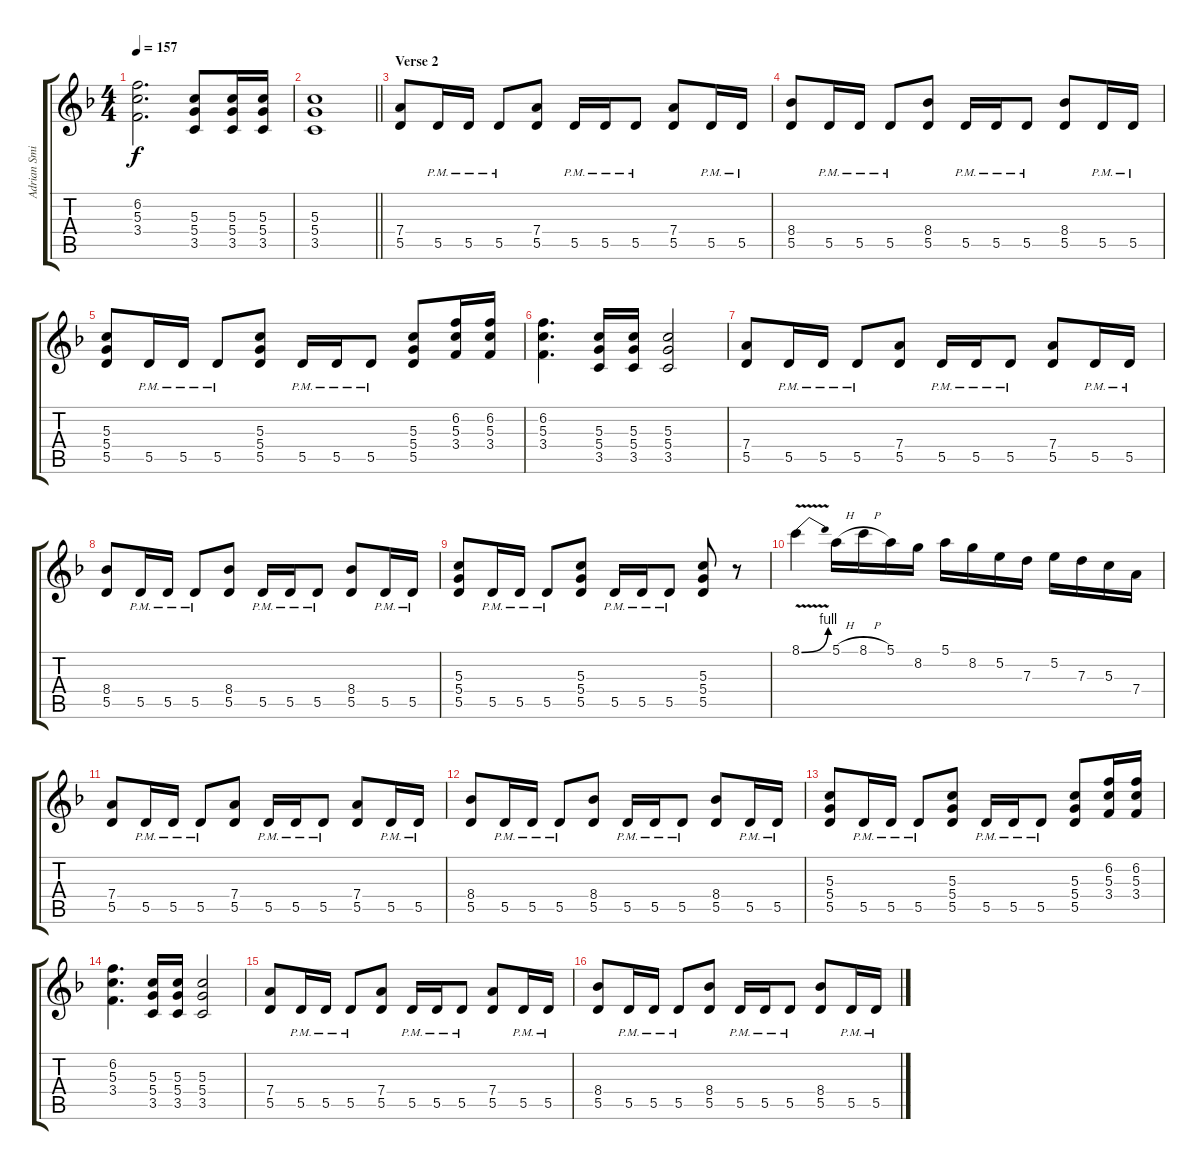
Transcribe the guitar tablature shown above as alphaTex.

\track ("Adrian Smith" "Adrian Smi") {instrument overdrivenguitar}
\staff {score tabs}
\tuning (E4 B3 G3 D3 A2 E2) {hide}
\ts (4 4)
\tempo 157
\clef g2
\ks f
(6.2 5.3 3.4).2{d dy f} (5.3 5.4 3.5).8 (5.3 5.4 3.5).16 (5.3 5.4 3.5).16 |
\barLineRight lightlight
(5.3 5.4 3.5).1 |
\section ("" "Verse 2")
(7.4 5.5).8 5.5{pm}.16 5.5{pm}.16 5.5{pm}.8 (7.4 5.5).8 5.5{pm}.16 5.5{pm}.16 5.5{pm}.8 (7.4 5.5).8 5.5{pm}.16 5.5{pm}.16 |
(8.4 5.5).8 5.5{pm}.16 5.5{pm}.16 5.5{pm}.8 (8.4 5.5).8 5.5{pm}.16 5.5{pm}.16 5.5{pm}.8 (8.4 5.5).8 5.5{pm}.16 5.5{pm}.16 |
(5.3 5.4 5.5).8 5.5{pm}.16 5.5{pm}.16 5.5{pm}.8 (5.3 5.4 5.5).8 5.5{pm}.16 5.5{pm}.16 5.5{pm}.8 (5.3 5.4 5.5).8 (6.2 5.3 3.4).16 (6.2 5.3 3.4).16 |
(6.2 5.3 3.4).4{d} (5.3 5.4 3.5).16 (5.3 5.4 3.5).16 (5.3 5.4 3.5).2 |
(7.4 5.5).8 5.5{pm}.16 5.5{pm}.16 5.5{pm}.8 (7.4 5.5).8 5.5{pm}.16 5.5{pm}.16 5.5{pm}.8 (7.4 5.5).8 5.5{pm}.16 5.5{pm}.16 |
(8.4 5.5).8 5.5{pm}.16 5.5{pm}.16 5.5{pm}.8 (8.4 5.5).8 5.5{pm}.16 5.5{pm}.16 5.5{pm}.8 (8.4 5.5).8 5.5{pm}.16 5.5{pm}.16 |
(5.3 5.4 5.5).8 5.5{pm}.16 5.5{pm}.16 5.5{pm}.8 (5.3 5.4 5.5).8 5.5{pm}.16 5.5{pm}.16 5.5{pm}.8 (5.3 5.4 5.5).8 r.8 |
8.1{be (bend 0 0 60 4) v}.4 5.1{h}.16 8.1{h}.16 5.1.16 8.2.16 5.1.16 8.2.16 5.2.16 7.3.16 5.2.16 7.3.16 5.3.16 7.4.16 |
(7.4 5.5).8 5.5{pm}.16 5.5{pm}.16 5.5{pm}.8 (7.4 5.5).8 5.5{pm}.16 5.5{pm}.16 5.5{pm}.8 (7.4 5.5).8 5.5{pm}.16 5.5{pm}.16 |
(8.4 5.5).8 5.5{pm}.16 5.5{pm}.16 5.5{pm}.8 (8.4 5.5).8 5.5{pm}.16 5.5{pm}.16 5.5{pm}.8 (8.4 5.5).8 5.5{pm}.16 5.5{pm}.16 |
(5.3 5.4 5.5).8 5.5{pm}.16 5.5{pm}.16 5.5{pm}.8 (5.3 5.4 5.5).8 5.5{pm}.16 5.5{pm}.16 5.5{pm}.8 (5.3 5.4 5.5).8 (6.2 5.3 3.4).16 (6.2 5.3 3.4).16 |
(6.2 5.3 3.4).4{d} (5.3 5.4 3.5).16 (5.3 5.4 3.5).16 (5.3 5.4 3.5).2 |
(7.4 5.5).8 5.5{pm}.16 5.5{pm}.16 5.5{pm}.8 (7.4 5.5).8 5.5{pm}.16 5.5{pm}.16 5.5{pm}.8 (7.4 5.5).8 5.5{pm}.16 5.5{pm}.16 |
(8.4 5.5).8 5.5{pm}.16 5.5{pm}.16 5.5{pm}.8 (8.4 5.5).8 5.5{pm}.16 5.5{pm}.16 5.5{pm}.8 (8.4 5.5).8 5.5{pm}.16 5.5{pm}.16
